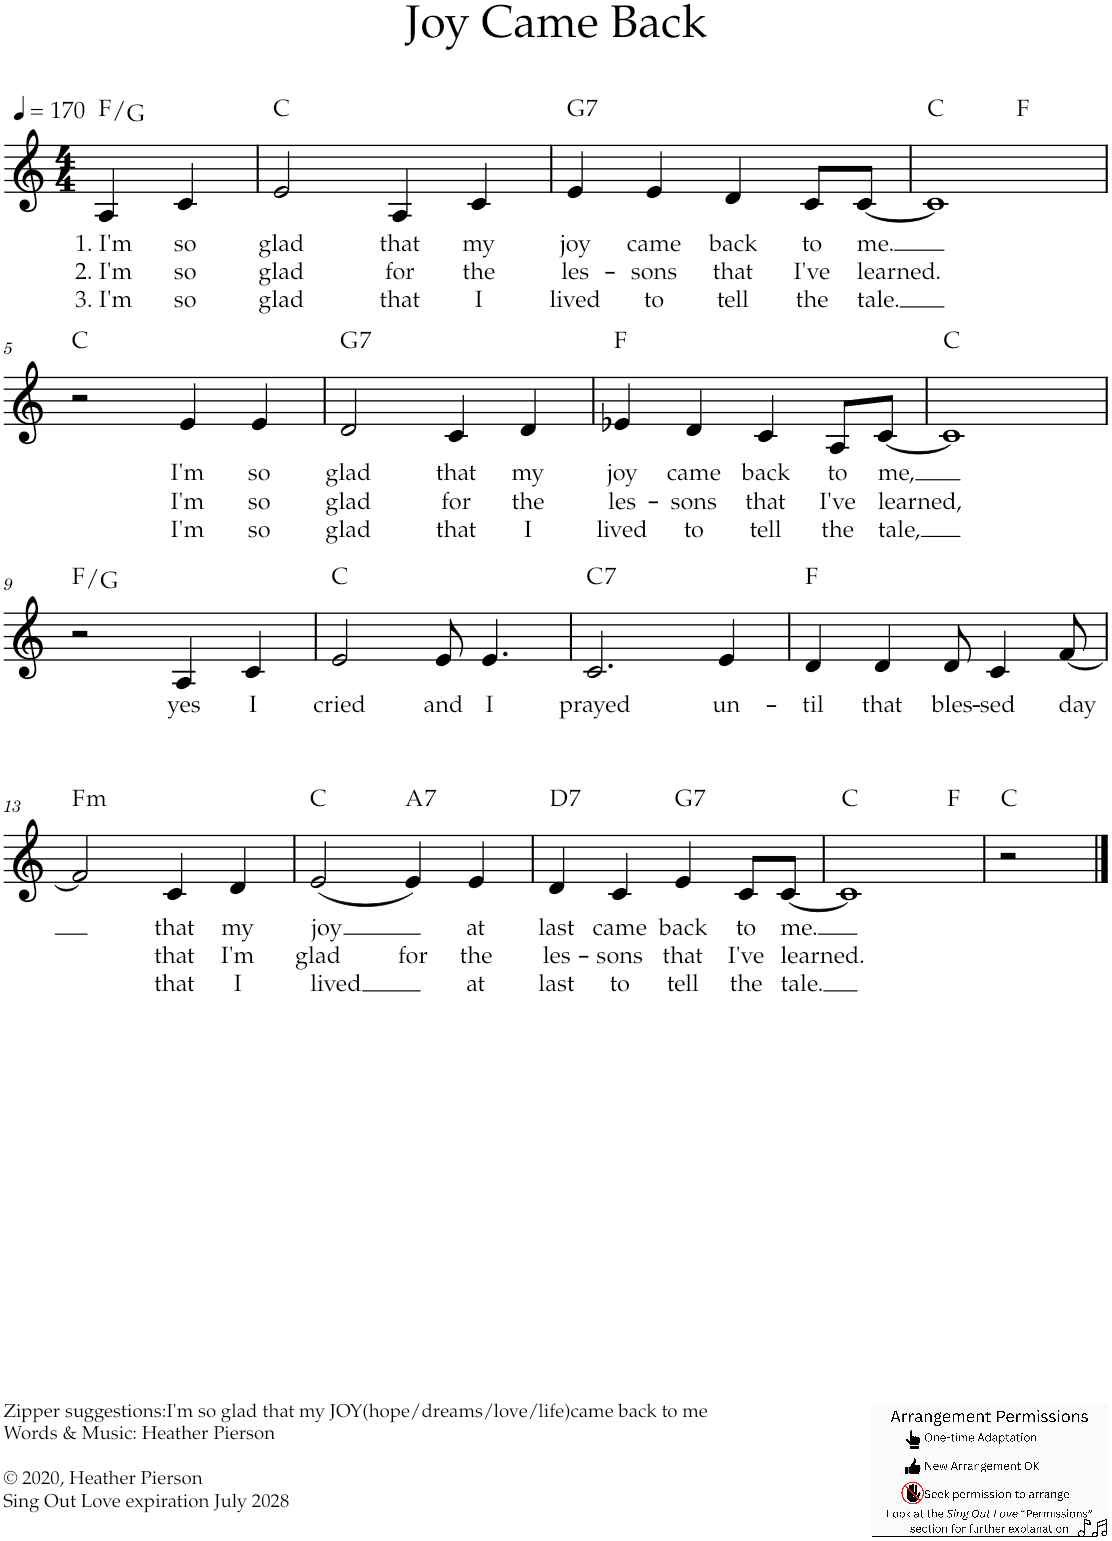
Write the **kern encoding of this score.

**kern	**text	**text	**text	**harte
*part1	*part1	*part1	*part1	*part1
*staff1	*staff1	*staff1	*staff1	*
*I"Violin	*	*	*	*
*I'Vln.	*	*	*	*
*clefG2	*	*	*	*
*k[]	*	*	*	*
*M4/4	*	*	*	*
*MM170	*	*	*	*
=1	=1	=1	=1	=1
!	!LO:LY:b	!LO:LY:b	!LO:LY:b	!
4A/	1. I'm	2. I'm	3. I'm	F:maj/2
!	!LO:LY:b	!LO:LY:b	!LO:LY:b	!
4c/	so	so	so	.
=2	=2	=2	=2	=2
!	!LO:LY:b	!LO:LY:b	!LO:LY:b	!
2e/	glad	glad	glad	C:maj
!	!LO:LY:b	!LO:LY:b	!LO:LY:b	!
4A/	that	for	that	.
!	!LO:LY:b	!LO:LY:b	!LO:LY:b	!
4c/	my	the	I	.
=3	=3	=3	=3	=3
!	!LO:LY:b	!LO:LY:b	!LO:LY:b	!LO:H:kt=7
4e/	joy	les-	lived	G:7
!	!LO:LY:b	!LO:LY:b	!LO:LY:b	!
4e/	came	-sons	to	.
!	!LO:LY:b	!LO:LY:b	!LO:LY:b	!
4d/	back	that	tell	.
!	!LO:LY:b	!LO:LY:b	!LO:LY:b	!
8c/L	to	I've	the	.
!	!LO:LY:b	!LO:LY:b	!LO:LY:b	!
[<8c/J	me.	learned.	tale.	.
=4	=4	=4	=4	=4
*^	*	*	*	*
1c]	2ryy	.	.	.	C:maj
.	2ryy	.	.	.	F:maj
*v	*v	*	*	*	*
!!LO:LB:g=z
=5	=5	=5	=5	=5
2r	.	.	.	C:maj
!	!LO:LY:b	!LO:LY:b	!LO:LY:b	!
4e/	I'm	I'm	I'm	.
!	!LO:LY:b	!LO:LY:b	!LO:LY:b	!
4e/	so	so	so	.
=6	=6	=6	=6	=6
!	!LO:LY:b	!LO:LY:b	!LO:LY:b	!LO:H:kt=7
2d/	glad	glad	glad	G:7
!	!LO:LY:b	!LO:LY:b	!LO:LY:b	!
4c/	that	for	that	.
!	!LO:LY:b	!LO:LY:b	!LO:LY:b	!
4d/	my	the	I	.
=7	=7	=7	=7	=7
!	!LO:LY:b	!LO:LY:b	!LO:LY:b	!
4e-X/	joy	les-	lived	F:maj
!	!LO:LY:b	!LO:LY:b	!LO:LY:b	!
4d/	came	-sons	to	.
!	!LO:LY:b	!LO:LY:b	!LO:LY:b	!
4c/	back	that	tell	.
!	!LO:LY:b	!LO:LY:b	!LO:LY:b	!
8A/L	to	I've	the	.
!	!LO:LY:b	!LO:LY:b	!LO:LY:b	!
[<8c/J	me,	learned,	tale,	.
=8	=8	=8	=8	=8
1c]	.	.	.	C:maj
!!LO:LB:g=z
=9	=9	=9	=9	=9
2r	.	.	.	F:maj/2
!	!LO:LY:b	!	!	!
4A/	yes	.	.	.
!	!LO:LY:b	!	!	!
4c/	I	.	.	.
=10	=10	=10	=10	=10
!	!LO:LY:b	!	!	!
2e/	cried	.	.	C:maj
!	!LO:LY:b	!	!	!
8e/	and	.	.	.
!	!LO:LY:b	!	!	!
4.e/	I	.	.	.
=11	=11	=11	=11	=11
!	!LO:LY:b	!	!	!LO:H:kt=7
2.c/	prayed	.	.	C:7
!	!LO:LY:b	!	!	!
4e/	un-	.	.	.
=12	=12	=12	=12	=12
!	!LO:LY:b	!	!	!
4d/	-til	.	.	F:maj
!	!LO:LY:b	!	!	!
4d/	that	.	.	.
!	!LO:LY:b	!	!	!
8d/	bles-	.	.	.
!	!LO:LY:b	!	!	!
4c/	-sed	.	.	.
!	!LO:LY:b	!	!	!
[<8f/	day	.	.	.
!!LO:LB:g=z
=13	=13	=13	=13	=13
!	!	!	!	!LO:H:kt=m
2f/]	.	.	.	F:min
!	!LO:LY:b	!LO:LY:b	!LO:LY:b	!
4c/	that	that	that	.
!	!LO:LY:b	!LO:LY:b	!LO:LY:b	!
4d/	my	I'm	I	.
=14	=14	=14	=14	=14
!	!LO:LY:b	!LO:LY:b	!LO:LY:b	!
(<2e/	joy	glad	lived	C:maj
!	!	!LO:LY:b	!	!LO:H:kt=7
4e/)	.	for	.	A:7
!	!LO:LY:b	!LO:LY:b	!LO:LY:b	!
4e/	at	the	at	.
=15	=15	=15	=15	=15
!	!LO:LY:b	!LO:LY:b	!LO:LY:b	!LO:H:kt=7
4d/	last	les-	last	D:7
!	!LO:LY:b	!LO:LY:b	!LO:LY:b	!
4c/	came	-sons	to	.
!	!LO:LY:b	!LO:LY:b	!LO:LY:b	!LO:H:kt=7
4e/	back	that	tell	G:7
!	!LO:LY:b	!LO:LY:b	!LO:LY:b	!
8c/L	to	I've	the	.
!	!LO:LY:b	!LO:LY:b	!LO:LY:b	!
[<8c/J	me.	learned.	tale.	.
=16	=16	=16	=16	=16
*^	*	*	*	*
1c]	2.ryy	.	.	.	C:maj
.	4ryy	.	.	.	F:maj
*v	*v	*	*	*	*
=17	=17	=17	=17	=17
2r	.	.	.	C:maj
==	==	==	==	==
*-	*-	*-	*-	*-
